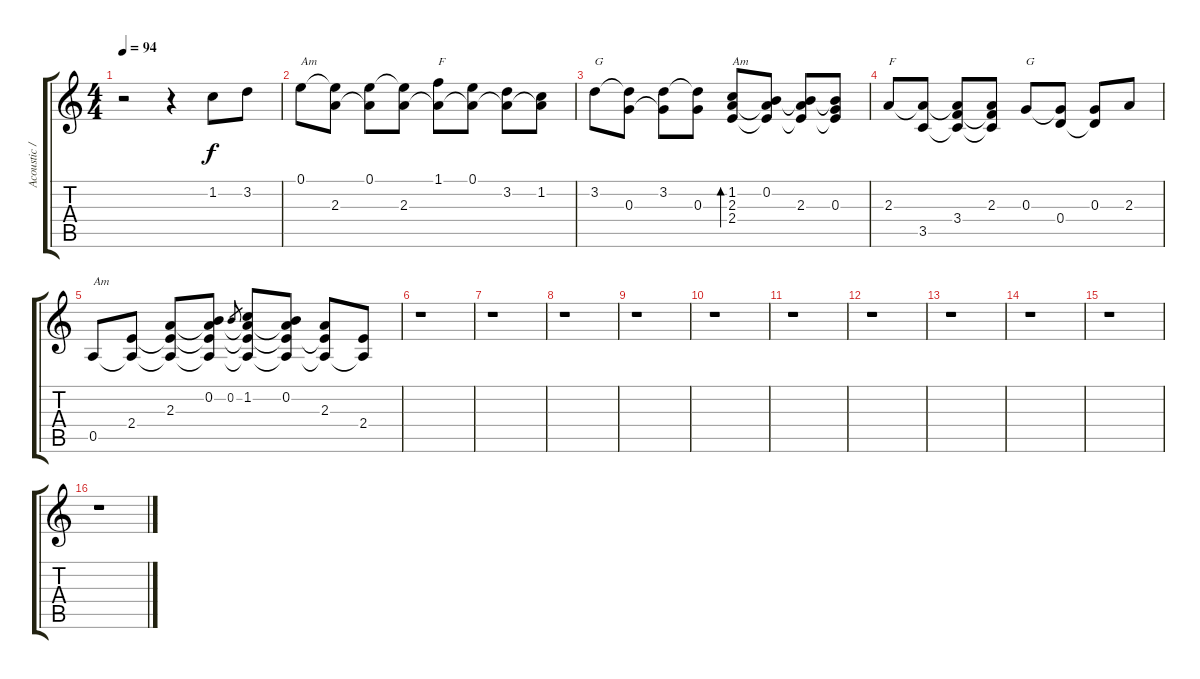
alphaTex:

\track ("Acoustic / Lead" "Acoustic /") {instrument overdrivenguitar}
\staff {score tabs}
\tuning (E4 B3 G3 D3 A2 E2) {hide}
\ts (4 4)
\tempo 94
\clef g2
\ks c
r.2{dy f instrument overdrivenguitar} r.4 1.2.8{volume 14 balance 12 instrument acousticguitarsteel} 3.2.8 |
0.1.8{txt "Am"} (0.1{t} 2.3).8 (0.1 2.3{t}).8 (0.1{t} 2.3).8 (1.1 2.3{t}).8{txt "F"} (0.1 2.3{t}).8 (3.2 2.3{t}).8 (1.2 2.3{t}).8 |
3.2.8{txt "G"} (3.2{t} 0.3).8 (3.2 0.3{t}).8 (3.2{t} 0.3).8 (1.2 2.3 2.4).8{bd 120 txt "Am"} (0.2 2.3{t} 2.4{t}).8 (0.2{t} 2.3 2.4{t}).8 (0.2{t} 0.3 2.4{t}).8 |
2.3.8{txt "F"} (2.3{t} 3.5).8 (2.3{t} 3.4 3.5{t}).8 (2.3 3.4{t} 3.5{t}).8 0.3.8{txt "G"} (0.3{t} 0.4).8 (0.3 0.4{t}).8 2.3.8 |
0.5.8{txt "Am"} (2.4 0.5{t}).8 (2.3 2.4{t} 0.5{t}).8 (0.2 2.3{t} 2.4{t} 0.5{t}).8 0.2.8{gr} (1.2 2.3{t} 2.4{t} 0.5{t}).8 (0.2 2.3{t} 2.4{t} 0.5{t}).8 (2.3 2.4{t} 0.5{t}).8 (2.4 0.5{t}).8 |
r.1{volume 16 balance 8 instrument overdrivenguitar} |
r.1 |
r.1 |
r.1 |
r.1 |
r.1 |
r.1 |
r.1 |
r.1 |
r.1 |
r.1
